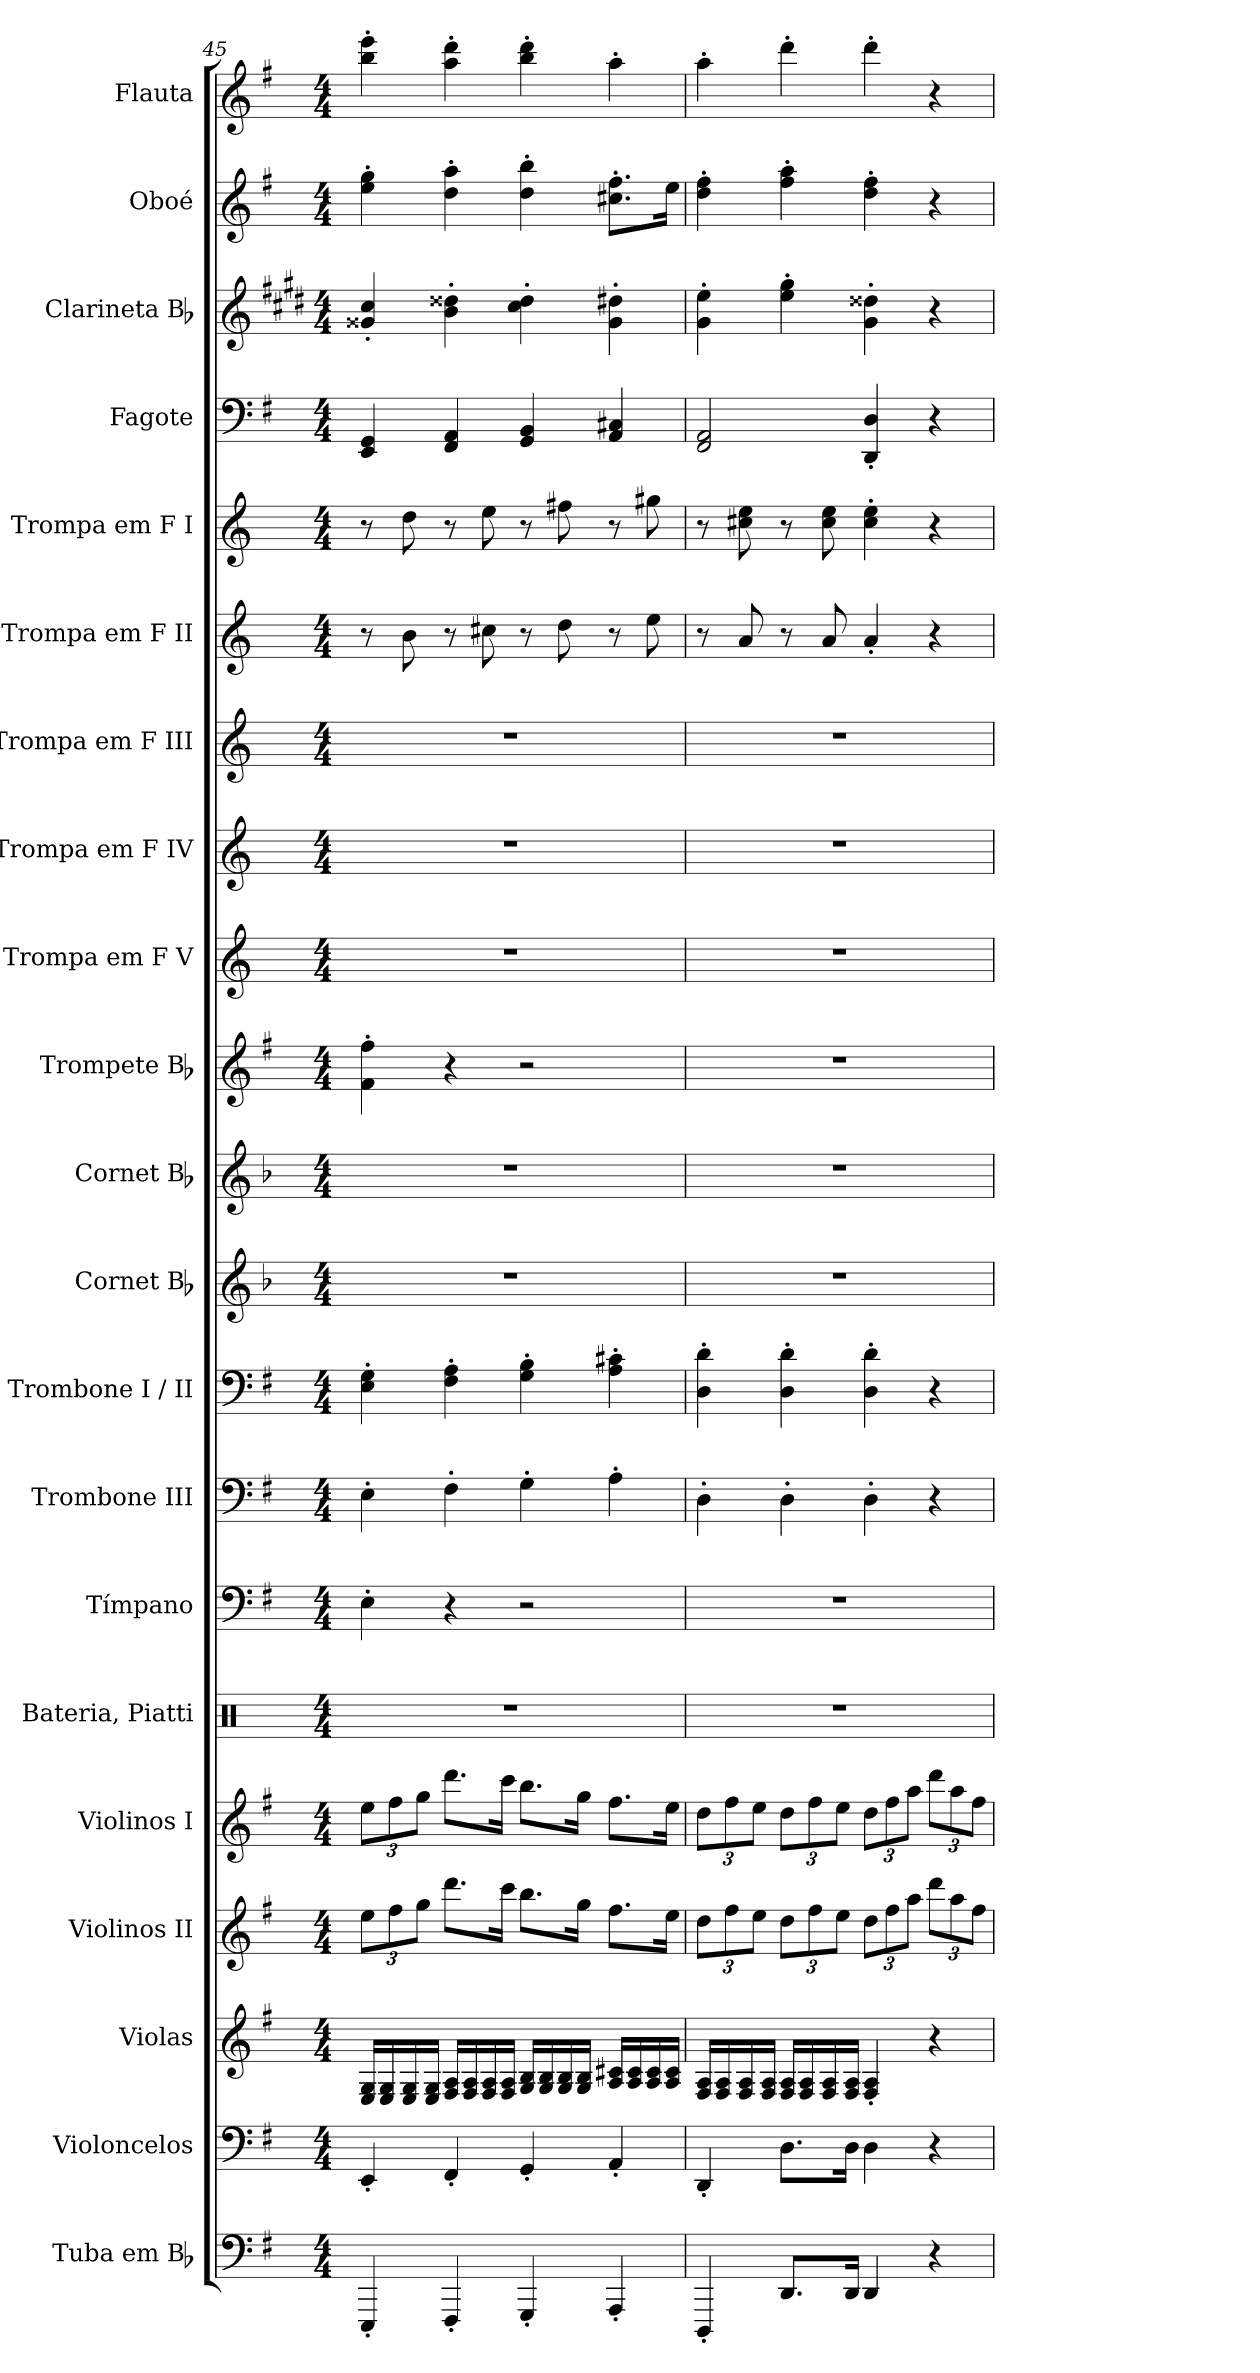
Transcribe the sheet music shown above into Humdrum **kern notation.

**kern	**kern	**kern	**kern	**kern	**kern	**kern	**kern	**kern	**kern	**kern	**kern	**kern	**kern	**kern	**kern	**kern	**kern	**kern	**kern	**kern
*part21	*part20	*part19	*part18	*part17	*part16	*part15	*part14	*part13	*part12	*part11	*part10	*part9	*part8	*part7	*part6	*part5	*part4	*part3	*part2	*part1
*staff21	*staff20	*staff19	*staff18	*staff17	*staff16	*staff15	*staff14	*staff13	*staff12	*staff11	*staff10	*staff9	*staff8	*staff7	*staff6	*staff5	*staff4	*staff3	*staff2	*staff1
*I"Tuba em Bb	*I"Violoncelos	*I"Violas	*I"Violinos II	*I"Violinos I	*I"Bateria, Piatti	*I"Tímpano	*I"Trombone III	*I"Trombone I / II	*I"Cornet Bb	*I"Cornet Bb	*I"Trompete Bb	*I"Trompa em F V	*I"Trompa em F IV	*I"Trompa em F III	*I"Trompa em F II	*I"Trompa em F I	*I"Fagote	*I"Clarineta Bb	*I"Oboé	*I"Flauta
*I'Tu. Bb	*I'Vlcs.	*	*	*I'Vlns.	*I'Bat.	*	*I'Trb.	*I'Trb.	*I'Cnt. Bb	*I'Cnt. Bb	*I'Tpt. Bb	*I'Trom. F	*I'Trom. F	*I'Trom. F	*I'Trom. F	*I'Trom. F	*I'Fgt	*I'Cl. Bb	*I'Ob.	*I'Fl
*clefF4	*clefF4	*clefG2	*clefG2	*clefG2	*clefX	*clefF4	*clefF4	*clefF4	*clefG2	*clefG2	*clefG2	*clefG2	*clefG2	*clefG2	*clefG2	*clefG2	*clefF4	*clefG2	*clefG2	*clefG2
*	*	*	*	*	*	*	*	*	*ITrd1c2	*ITrd1c2	*ITrd1c2	*ITrd4c7	*ITrd4c7	*ITrd4c7	*ITrd4c7	*ITrd4c7	*	*ITrd1c2	*	*
*k[f#]	*k[f#]	*k[f#]	*k[f#]	*k[f#]	*k[]	*k[f#]	*k[f#]	*k[f#]	*k[b-e-a-]	*k[b-e-a-]	*k[b-]	*k[b-]	*k[b-]	*k[b-]	*k[b-]	*k[b-]	*k[f#]	*k[f#c#]	*k[f#]	*k[f#]
*M4/4	*M4/4	*M4/4	*M4/4	*M4/4	*M4/4	*M4/4	*M4/4	*M4/4	*M4/4	*M4/4	*M4/4	*M4/4	*M4/4	*M4/4	*M4/4	*M4/4	*M4/4	*M4/4	*M4/4	*M4/4
*	*	*	*Xbrackettup	*Xbrackettup	*	*	*	*	*	*	*	*	*	*	*	*	*	*	*	*
=45	=45	=45	=45	=45	=45	=45	=45	=45	=45	=45	=45	=45	=45	=45	=45	=45	=45	=45	=45	=45
4EEE'/	4EE'/	16E/ 16G/LL	12ee\L	12ee\L	1r	4E'\	4E'\	4E\' 4G\'	1r	1r	4e\' 4ee\'	1r	1r	1r	8r	8r	4EE/ 4GG/	4f##X/' 4b/'	4ee\' 4gg\'	4bb\' 4eee\'
.	.	16E/ 16G/	.	.	.	.	.	.	.	.	.	.	.	.	.	.	.	.	.	.
.	.	.	12ff#\	12ff#\	.	.	.	.	.	.	.	.	.	.	.	.	.	.	.	.
.	.	16E/ 16G/	.	.	.	.	.	.	.	.	.	.	.	.	8e\	8g\	.	.	.	.
.	.	.	12gg\J	12gg\J	.	.	.	.	.	.	.	.	.	.	.	.	.	.	.	.
.	.	16E/ 16G/JJ	.	.	.	.	.	.	.	.	.	.	.	.	.	.	.	.	.	.
4FFF#'/	4FF#'/	16F#/ 16A/LL	8.ddd\L	8.ddd\L	.	4r	4F#'\	4F#\' 4A\'	.	.	4r	.	.	.	8r	8r	4FF#/ 4AA/	4a\' 4cc##X\'	4dd\' 4aa\'	4aa\' 4ddd\'
.	.	16F#/ 16A/	.	.	.	.	.	.	.	.	.	.	.	.	.	.	.	.	.	.
.	.	16F#/ 16A/	.	.	.	.	.	.	.	.	.	.	.	.	8f#X\	8a\	.	.	.	.
.	.	16F#/ 16A/JJ	16ccc\Jk	16ccc\Jk	.	.	.	.	.	.	.	.	.	.	.	.	.	.	.	.
4GGG'/	4GG'/	16G/ 16B/LL	8.bb\L	8.bb\L	.	2r	4G'\	4G\' 4B\'	.	.	2r	.	.	.	8r	8r	4GG/ 4BB/	4b\' 4cc##\'	4dd\' 4bb\'	4bb\' 4ddd\'
.	.	16G/ 16B/	.	.	.	.	.	.	.	.	.	.	.	.	.	.	.	.	.	.
.	.	16G/ 16B/	.	.	.	.	.	.	.	.	.	.	.	.	8g\	8bn\	.	.	.	.
.	.	16G/ 16B/JJ	16gg\Jk	16gg\Jk	.	.	.	.	.	.	.	.	.	.	.	.	.	.	.	.
4AAA'/	4AA'/	16A/ 16c#X/LL	8.ff#\L	8.ff#\L	.	.	4A'\	4A\' 4c#X\'	.	.	.	.	.	.	8r	8r	4AA/ 4C#X/	4f##\' 4cc#X\'	8.cc#X\' 8.ff#\'L	4aa'\
.	.	16A/ 16c#/	.	.	.	.	.	.	.	.	.	.	.	.	.	.	.	.	.	.
.	.	16A/ 16c#/	.	.	.	.	.	.	.	.	.	.	.	.	8a\	8cc#X\	.	.	.	.
.	.	16A/ 16c#/JJ	16ee\Jk	16ee\Jk	.	.	.	.	.	.	.	.	.	.	.	.	.	.	16ee\Jk	.
=46	=46	=46	=46	=46	=46	=46	=46	=46	=46	=46	=46	=46	=46	=46	=46	=46	=46	=46	=46	=46
4DDD'/	4DD'/	16F#/ 16A/LL	12dd\L	12dd\L	1r	1r	4D'\	4D\' 4d\'	1r	1r	1r	1r	1r	1r	8r	8r	2FF#/ 2AA/	4f#\' 4dd\'	4dd\' 4ff#\'	4aa'\
.	.	16F#/ 16A/	.	.	.	.	.	.	.	.	.	.	.	.	.	.	.	.	.	.
.	.	.	12ff#\	12ff#\	.	.	.	.	.	.	.	.	.	.	.	.	.	.	.	.
.	.	16F#/ 16A/	.	.	.	.	.	.	.	.	.	.	.	.	8d/	8f#X\ 8a\	.	.	.	.
.	.	.	12ee\J	12ee\J	.	.	.	.	.	.	.	.	.	.	.	.	.	.	.	.
.	.	16F#/ 16A/JJ	.	.	.	.	.	.	.	.	.	.	.	.	.	.	.	.	.	.
8.DD/L	8.D\L	16F#/ 16A/LL	12dd\L	12dd\L	.	.	4D'\	4D\' 4d\'	.	.	.	.	.	.	8r	8r	.	4dd\' 4ff#\'	4ff#\' 4aa\'	4ddd'\
.	.	16F#/ 16A/	.	.	.	.	.	.	.	.	.	.	.	.	.	.	.	.	.	.
.	.	.	12ff#\	12ff#\	.	.	.	.	.	.	.	.	.	.	.	.	.	.	.	.
.	.	16F#/ 16A/	.	.	.	.	.	.	.	.	.	.	.	.	8d/	8f#\ 8a\	.	.	.	.
.	.	.	12ee\J	12ee\J	.	.	.	.	.	.	.	.	.	.	.	.	.	.	.	.
16DD/Jk	16D\Jk	16F#/ 16A/JJ	.	.	.	.	.	.	.	.	.	.	.	.	.	.	.	.	.	.
4DD/	4D\	4F#/' 4A/'	12dd\L	12dd\L	.	.	4D'\	4D\' 4d\'	.	.	.	.	.	.	4d'/	4f#\' 4a\'	4DD/' 4D/'	4f#\' 4cc##X\'	4dd\' 4ff#\'	4ddd'\
.	.	.	12ff#\	12ff#\	.	.	.	.	.	.	.	.	.	.	.	.	.	.	.	.
.	.	.	12aa\J	12aa\J	.	.	.	.	.	.	.	.	.	.	.	.	.	.	.	.
4r	4r	4r	12ddd\L	12ddd\L	.	.	4r	4r	.	.	.	.	.	.	4r	4r	4r	4r	4r	4r
.	.	.	12aa\	12aa\	.	.	.	.	.	.	.	.	.	.	.	.	.	.	.	.
.	.	.	12ff#\J	12ff#\J	.	.	.	.	.	.	.	.	.	.	.	.	.	.	.	.
=	=	=	=	=	=	=	=	=	=	=	=	=	=	=	=	=	=	=	=	=
*-	*-	*-	*-	*-	*-	*-	*-	*-	*-	*-	*-	*-	*-	*-	*-	*-	*-	*-	*-	*-
